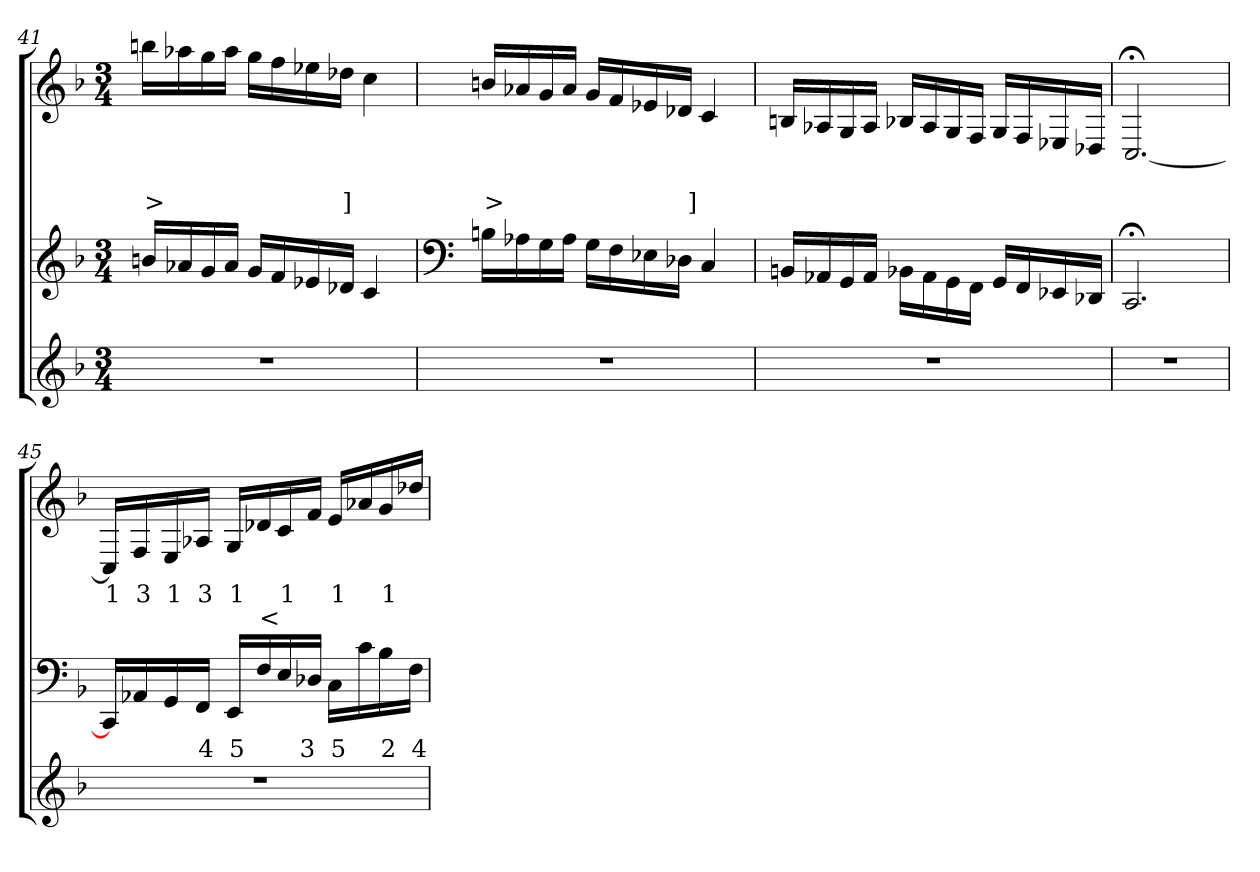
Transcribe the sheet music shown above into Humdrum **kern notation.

**kern	**kern	**text	**kern	**text	**text
*part3	*part2	*part2	*part1	*part1	*part1
*staff3	*staff2	*staff2	*staff1	*staff1	*staff1
*clefG2	*clefG2	*	*clefG2	*	*
*k[b-]	*k[b-]	*	*k[b-]	*	*
*M3/4	*M3/4	*	*M3/4	*	*
=41	=41	=41	=41	=41	=41
2.r	16bnLL	.	16bbnLL	.	>
.	16a-X	.	16aa-X	.	.
.	16g	.	16gg	.	.
.	16a-JJ	.	16aa-JJ	.	.
.	16gLL	.	16ggLL	.	.
.	16f	.	16ff	.	.
.	16e-X	.	16ee-X	.	.
.	16d-XJJ	.	16dd-XJJ	.	]
.	4c	.	4cc	.	.
=42	=42	=42	=42	=42	=42
*	*clefF4	*	*	*	*
2.r	16BnLL	.	16bnLL	.	>
.	16A-X	.	16a-X	.	.
.	16G	.	16g	.	.
.	16A-JJ	.	16a-JJ	.	.
.	16GLL	.	16gLL	.	.
.	16F	.	16f	.	.
.	16E-X	.	16e-X	.	.
.	16D-XJJ	.	16d-XJJ	.	.
.	4C/	.	4c	.	]
=43	=43	=43	=43	=43	=43
2.r	16BBnLL	.	16BnLL	.	.
.	16AA-X	.	16A-X	.	.
.	16GG	.	16G	.	.
.	16AA-JJ	.	16A-JJ	.	.
.	16BB-X\LL	.	16B-XLL	.	.
.	16AA-	.	16A-	.	.
.	16GG	.	16G	.	.
.	16FFJJ	.	16FJJ	.	.
.	16GGLL	.	16GLL	.	.
.	16FF	.	16F	.	.
.	16EE-X	.	16E-X	.	.
.	16DD-XJJ	.	16D-XJJ	.	.
=44	=44	=44	=44	=44	=44
2.r	2.CC;<	.	[2.C;<	.	.
=45	=45	=45	=45	=45	=45
2.r	16CCLL]	.	16CLL]	1	.
.	16AA-X	.	16F	3	.
.	16GG	.	16E	1	.
.	16FFJJ	4	16A-XJJ	3	.
.	16EELL	5	16GLL	1	.
.	16F	.	16d-X	.	<
.	16E	.	16c	1	.
.	16D-XJJ	3	16fJJ	.	.
.	16CLL	5	16eLL	1	.
.	16c	.	16a-	.	.
.	16B-	2	16g	1	.
.	16FJJ	4	16dd-JJ	.	.
=	=	=	=	=	=
*-	*-	*-	*-	*-	*-
